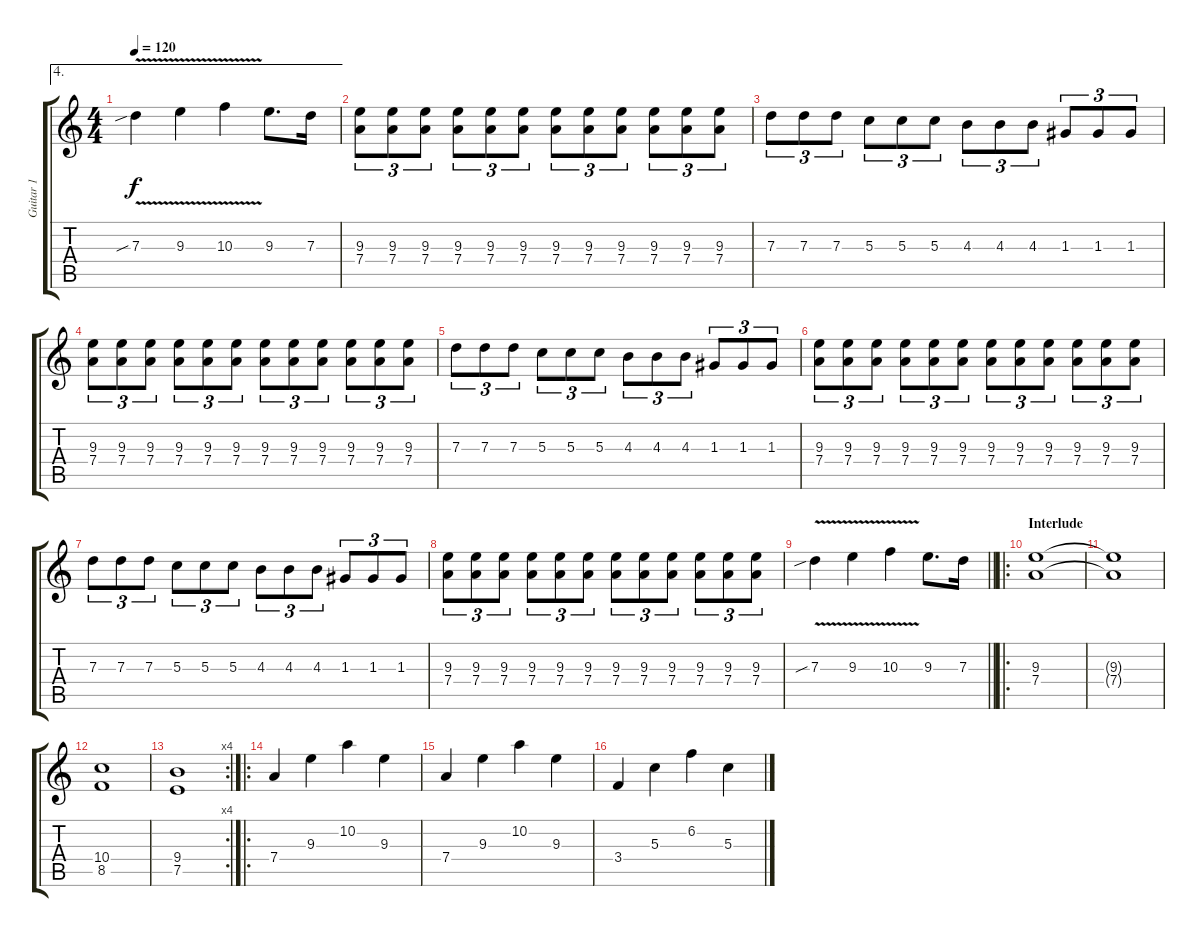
\track ("Guitar 1" "Guitar 1") {instrument distortionguitar}
\staff {score tabs}
\tuning (E4 B3 G3 D3 A2 E2) {hide}
\ae 4
\ts (4 4)
\tempo 120
\clef g2
\ks c
7.3{v sib}.4{dy f} 9.3{v}.4 10.3{v}.4 9.3.8{d} 7.3.16 |
(9.3 7.4).8{tu (3 2)} (9.3 7.4).8{tu (3 2)} (9.3 7.4).8{tu (3 2)} (9.3 7.4).8{tu (3 2)} (9.3 7.4).8{tu (3 2)} (9.3 7.4).8{tu (3 2)} (9.3 7.4).8{tu (3 2)} (9.3 7.4).8{tu (3 2)} (9.3 7.4).8{tu (3 2)} (9.3 7.4).8{tu (3 2)} (9.3 7.4).8{tu (3 2)} (9.3 7.4).8{tu (3 2)} |
7.3.8{tu (3 2)} 7.3.8{tu (3 2)} 7.3.8{tu (3 2)} 5.3.8{tu (3 2)} 5.3.8{tu (3 2)} 5.3.8{tu (3 2)} 4.3.8{tu (3 2)} 4.3.8{tu (3 2)} 4.3.8{tu (3 2)} 1.3.8{tu (3 2)} 1.3.8{tu (3 2)} 1.3.8{tu (3 2)} |
(9.3 7.4).8{tu (3 2)} (9.3 7.4).8{tu (3 2)} (9.3 7.4).8{tu (3 2)} (9.3 7.4).8{tu (3 2)} (9.3 7.4).8{tu (3 2)} (9.3 7.4).8{tu (3 2)} (9.3 7.4).8{tu (3 2)} (9.3 7.4).8{tu (3 2)} (9.3 7.4).8{tu (3 2)} (9.3 7.4).8{tu (3 2)} (9.3 7.4).8{tu (3 2)} (9.3 7.4).8{tu (3 2)} |
7.3.8{tu (3 2)} 7.3.8{tu (3 2)} 7.3.8{tu (3 2)} 5.3.8{tu (3 2)} 5.3.8{tu (3 2)} 5.3.8{tu (3 2)} 4.3.8{tu (3 2)} 4.3.8{tu (3 2)} 4.3.8{tu (3 2)} 1.3.8{tu (3 2)} 1.3.8{tu (3 2)} 1.3.8{tu (3 2)} |
(9.3 7.4).8{tu (3 2)} (9.3 7.4).8{tu (3 2)} (9.3 7.4).8{tu (3 2)} (9.3 7.4).8{tu (3 2)} (9.3 7.4).8{tu (3 2)} (9.3 7.4).8{tu (3 2)} (9.3 7.4).8{tu (3 2)} (9.3 7.4).8{tu (3 2)} (9.3 7.4).8{tu (3 2)} (9.3 7.4).8{tu (3 2)} (9.3 7.4).8{tu (3 2)} (9.3 7.4).8{tu (3 2)} |
7.3.8{tu (3 2)} 7.3.8{tu (3 2)} 7.3.8{tu (3 2)} 5.3.8{tu (3 2)} 5.3.8{tu (3 2)} 5.3.8{tu (3 2)} 4.3.8{tu (3 2)} 4.3.8{tu (3 2)} 4.3.8{tu (3 2)} 1.3.8{tu (3 2)} 1.3.8{tu (3 2)} 1.3.8{tu (3 2)} |
(9.3 7.4).8{tu (3 2)} (9.3 7.4).8{tu (3 2)} (9.3 7.4).8{tu (3 2)} (9.3 7.4).8{tu (3 2)} (9.3 7.4).8{tu (3 2)} (9.3 7.4).8{tu (3 2)} (9.3 7.4).8{tu (3 2)} (9.3 7.4).8{tu (3 2)} (9.3 7.4).8{tu (3 2)} (9.3 7.4).8{tu (3 2)} (9.3 7.4).8{tu (3 2)} (9.3 7.4).8{tu (3 2)} |
\barLineRight lightlight
7.3{v sib}.4 9.3{v}.4 10.3{v}.4 9.3.8{d} 7.3.16 |
\ro
\section ("" "Interlude")
(9.3 7.4).1 |
(9.3{t} 7.4{t}).1 |
(10.4 8.5).1 |
\rc 4
(9.4 7.5).1 |
\ro
7.4.4 9.3.4 10.2.4 9.3.4 |
7.4.4 9.3.4 10.2.4 9.3.4 |
3.4.4 5.3.4 6.2.4 5.3.4
